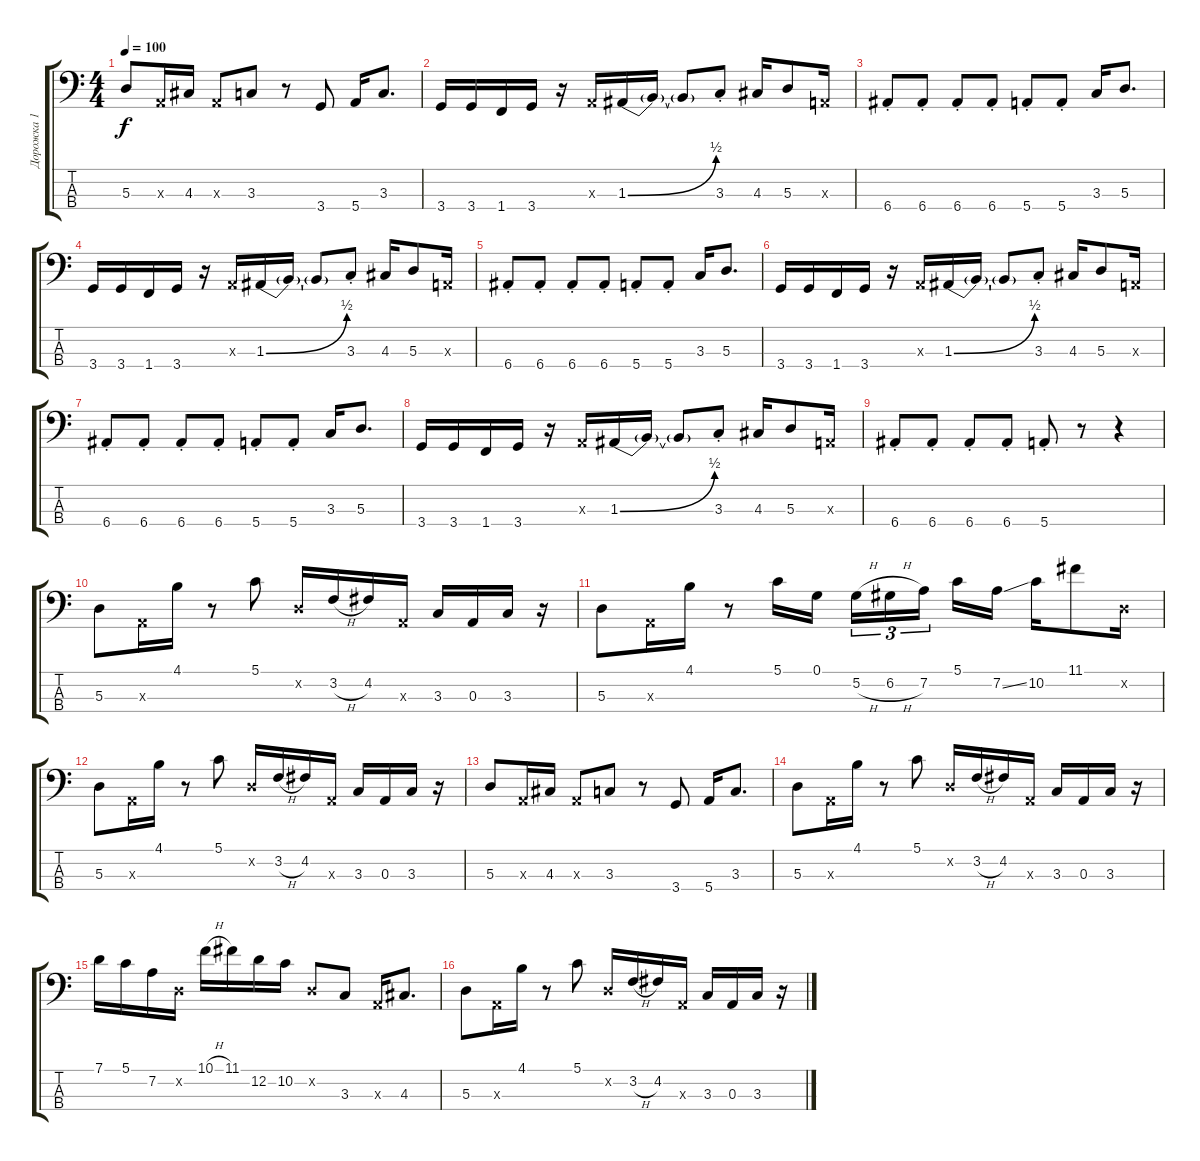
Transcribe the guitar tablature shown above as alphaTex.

\track ("Дорожка 1" "Дорожка 1") {instrument electricbassfinger}
\staff {score tabs}
\tuning (G2 D2 A1 E1) {hide}
\ts (4 4)
\tempo 100
\clef f4
\ks c
5.3.8{dy f} 0.3{x}.16 4.3.16 0.3{x}.8 3.3.8 r.8 3.4.8 5.4.16 3.3.8{d} |
3.4.16 3.4.16 1.4.16 3.4.16 r.16 0.3{x}.16 1.3{be (bend 0 0 60 2)}.16 1.3{t}.16 1.3{t}.8 3.3{st}.8 4.3.16 5.3.8 0.3{x}.16 |
6.4{st}.8 6.4{st}.8 6.4{st}.8 6.4{st}.8 5.4{st}.8 5.4{st}.8 3.3.16 5.3.8{d} |
3.4.16 3.4.16 1.4.16 3.4.16 r.16 0.3{x}.16 1.3{be (bend 0 0 60 2)}.16 1.3{t}.16 1.3{t}.8 3.3{st}.8 4.3.16 5.3.8 0.3{x}.16 |
6.4{st}.8 6.4{st}.8 6.4{st}.8 6.4{st}.8 5.4{st}.8 5.4{st}.8 3.3.16 5.3.8{d} |
3.4.16 3.4.16 1.4.16 3.4.16 r.16 0.3{x}.16 1.3{be (bend 0 0 60 2)}.16 1.3{t}.16 1.3{t}.8 3.3{st}.8 4.3.16 5.3.8 0.3{x}.16 |
6.4{st}.8 6.4{st}.8 6.4{st}.8 6.4{st}.8 5.4{st}.8 5.4{st}.8 3.3.16 5.3.8{d} |
3.4.16 3.4.16 1.4.16 3.4.16 r.16 0.3{x}.16 1.3{be (bend 0 0 60 2)}.16 1.3{t}.16 1.3{t}.8 3.3{st}.8 4.3.16 5.3.8 0.3{x}.16 |
6.4{st}.8 6.4{st}.8 6.4{st}.8 6.4{st}.8 5.4{st}.8 r.8 r.4 |
5.3.8 0.3{x}.16 4.1.16 r.8 5.1.8 0.2{x}.16 3.2{h}.16 4.2.16 0.3{x}.16 3.3.16 0.3.16 3.3.16 r.16 |
5.3.8 0.3{x}.16 4.1.16 r.8 5.1.16 0.1.16 5.2{h}.16{tu (3 2)} 6.2{h}.16{tu (3 2)} 7.2.16{tu (3 2) beam splitsecondary} 5.1.16 7.2{ss}.16 10.2.16 11.1.8 0.2{x}.16 |
5.3.8 0.3{x}.16 4.1.16 r.8 5.1.8 0.2{x}.16 3.2{h}.16 4.2.16 0.3{x}.16 3.3.16 0.3.16 3.3.16 r.16 |
5.3.8 0.3{x}.16 4.3.16 0.3{x}.8 3.3.8 r.8 3.4.8 5.4.16 3.3.8{d} |
5.3.8 0.3{x}.16 4.1.16 r.8 5.1.8 0.2{x}.16 3.2{h}.16 4.2.16 0.3{x}.16 3.3.16 0.3.16 3.3.16 r.16 |
7.1.16 5.1.16 7.2.16 0.2{x}.16 10.1{h}.16 11.1.16 12.2.16 10.2.16 0.2{x}.8 3.3.8 0.3{x}.16 4.3.8{d} |
5.3.8 0.3{x}.16 4.1.16 r.8 5.1.8 0.2{x}.16 3.2{h}.16 4.2.16 0.3{x}.16 3.3.16 0.3.16 3.3.16 r.16
